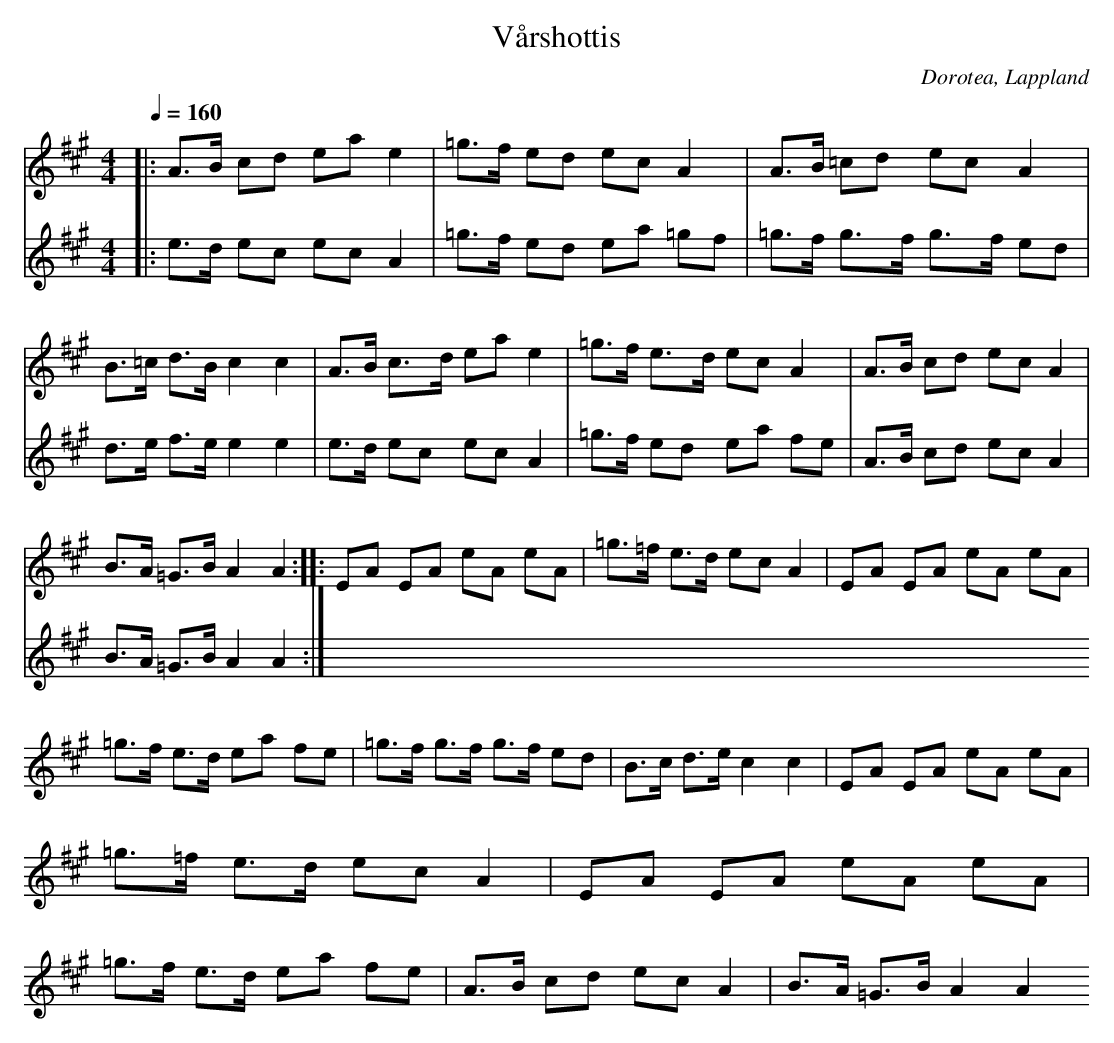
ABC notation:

X:1
T:Vårshottis
O:Dorotea, Lappland
M:4/4
L:1/16
Q:1/4=160
K:A
V:1
|: A3B c2d2 e2a2 e4 | =g3f e2d2 e2c2 A4 | A3B =c2d2 e2c2 A4 |B3=c d3B c4 c4  | A3B c3d e2a2 e4 | =g3f e3d e2c2 A4 | A3B c2d2 e2c2 A4 |B3A =G3B A4 A4:||:E2A2 E2A2 e2A2 e2A2 |=g3=f e3d e2c2 A4 |E2A2 E2A2 e2A2 e2A2 |=g3f e3d e2a2 f2e2 | =g3f g3f g3f e2d2 |B3c d3e c4 c4  |E2A2 E2A2 e2A2 e2A2 |=g3=f e3d e2c2 A4 |E2A2 E2A2 e2A2 e2A2 |=g3f e3d e2a2 f2e2 |  A3B c2d2 e2c2 A4 |B3A =G3B A4 A4
V:2
|:  e3d e2c2  e2c2 A4 | =g3f e2d2 e2a2 =g2f2 | =g3f g3f g3f e2d2 |d3e f3e e4 e4  |e3d e2c2 e2c2 A4 | =g3f e2d2 e2a2 f2e2 |A3B c2d2 e2c2 A4  |B3A =G3B A4 A4 :|
